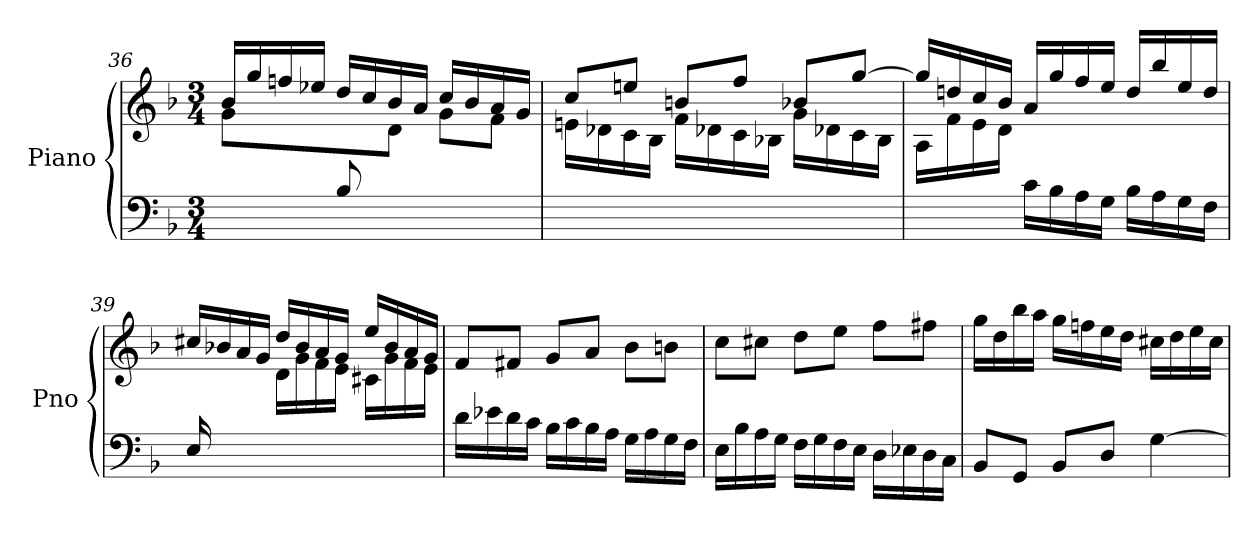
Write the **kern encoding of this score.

**kern	**kern
*part1	*part1
*staff2	*staff1
*I"Piano	*
*I'Pno	*
*clefF4	*clefG2
*k[b-]	*k[b-]
*M3/4	*M3/4
=36	=36
*	*^
8ryy	16b-/LL	8g\L
.	16gg/	.
8G/J	16ffn/	4ryy
.	16ee-X/JJ	.
8B-/L	16dd/LL	.
.	16cc/	.
4.ryy	16b-/	8d\J
.	16a/JJ	.
.	16cc/LL	8g\L
.	16b-/	.
.	16a/	8f\J
.	16g/JJ	.
!!LO:LB:g=z	!!
=37	=37	=37
2.ryy	8cc/L	16en\LL
.	.	16d-X\
.	8een/J	16c\
.	.	16B-\JJ
.	8bn/L	16f\LL
.	.	16d-X\
.	8ff/J	16c\
.	.	16B-X\JJ
.	8b-X/L	16g\LL
.	.	16d-X\
.	[8gg/J	16c\
.	.	16B-\JJ
=38	=38	=38
4ryy	16gg/LL]	16A\LL
.	16ddn/	16f\
.	16cc/	16e\
.	16b-/JJ	16d\JJ
16c\LL	16a/LL	2ryy
16B-\	16gg/	.
16A\	16ff/	.
16G\JJ	16ee/JJ	.
16B-\LL	16dd/LL	.
16A\	16bb-/	.
16G\	16ee/	.
16F\JJ	16dd/JJ	.
=39	=39	=39
16E/LL	16cc#X/LL	16ryy
2ryy	16b-X/	16g\
.	16a/	16f\
.	16g/JJ	16e\JJ
.	16dd/LL	16d\LL
.	16b-/	16g\
.	16a/	16f\
.	16g/JJ	16e\JJ
.	16ee/LL	16c#X\LL
8.ryy	16b-/	16g\
.	16a/	16f\
.	16g/JJ	16e\JJ
*	*v	*v
=40	=40
16d\LL	8f/L
16e-X\	.
16d\	8f#X/J
16c\JJ	.
16B-\LL	8g/L
16c\	.
16B-\	8a/J
16A\JJ	.
16G\LL	8b-\L
16A\	.
16G\	8bn\J
16F\JJ	.
!!LO:LB:g=z
=41	=41
16E\LL	8cc\L
16B-\	.
16A\	8cc#X\J
16G\JJ	.
16F\LL	8dd\L
16G\	.
16F\	8ee\J
16E\JJ	.
16D\LL	8ff\L
16E-X\	.
16D\	8ff#X\J
16C\JJ	.
=42	=42
8BB-/L	16gg\LL
.	16dd\
8GG/J	16bb-\
.	16aa\JJ
8BB-/L	16gg\LL
.	16ffn\
8D/J	16ee\
.	16dd\JJ
[4G\	16cc#X\LL
.	16dd\
.	16ee\
.	16cc#\JJ
=	=
*-	*-
